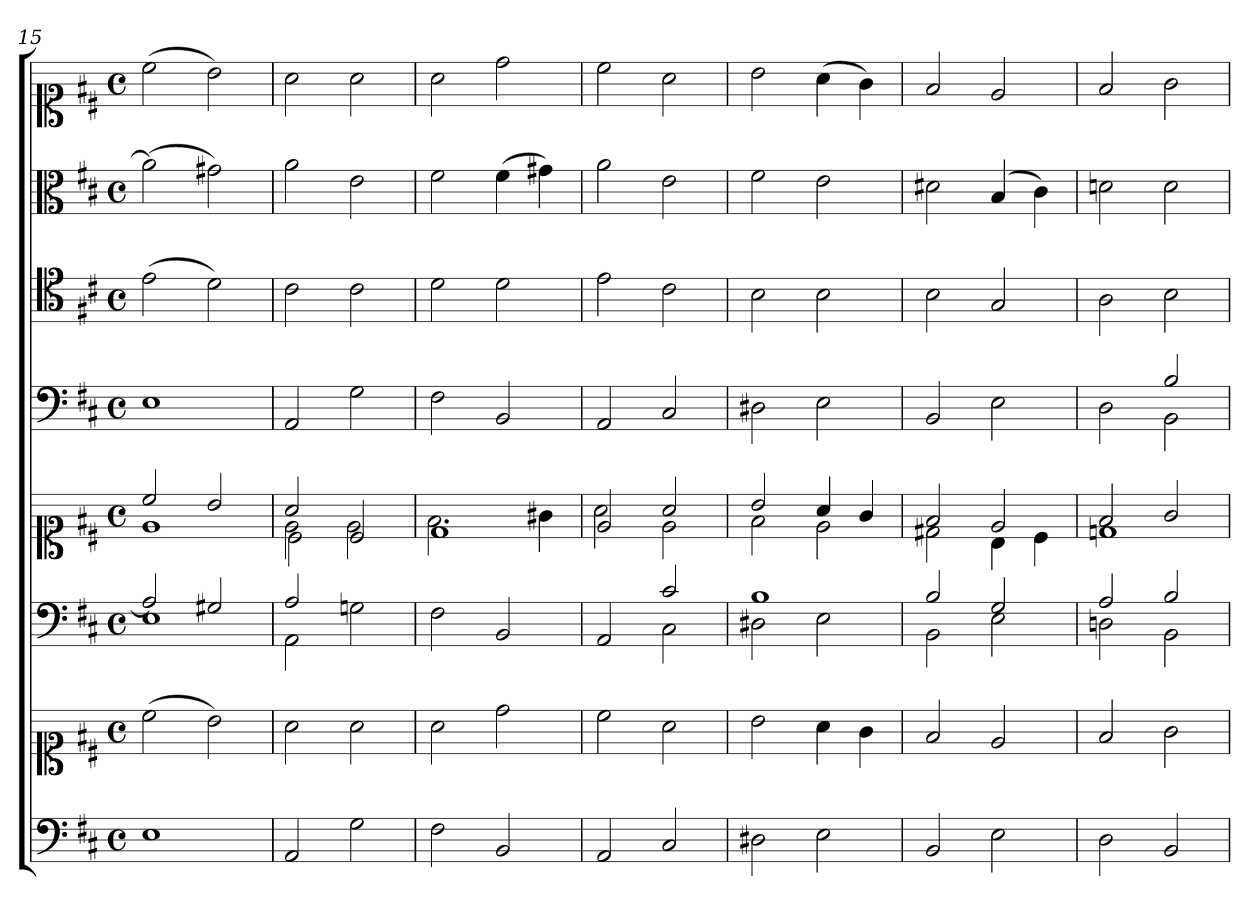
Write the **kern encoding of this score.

**kern	**kern	**kern	**kern	**kern	**kern	**kern	**kern
*part6	*part6	*part5	*part5	*part4	*part3	*part2	*part1
*staff8	*staff7	*staff6	*staff5	*staff4	*staff3	*staff2	*staff1
*clefF4	*clefC1	*clefF4	*clefC1	*clefF4	*clefC4	*clefC3	*clefC1
*k[f#c#]	*k[f#c#]	*k[f#c#]	*k[f#c#]	*k[f#c#]	*k[f#c#]	*k[f#c#]	*k[f#c#]
*D:	*D:	*D:	*D:	*D:	*D:	*D:	*D:
*M4/4	*M4/4	*M4/4	*M4/4	*M4/4	*M4/4	*M4/4	*M4/4
*met(c)	*met(c)	*met(c)	*met(c)	*met(c)	*met(c)	*met(c)	*met(c)
=15	=15	=15	=15	=15	=15	=15	=15
*	*	*^	*^	*	*	*	*
1E	(2cc#	2A]	1E	2cc#	1e	1E	(2e	(2a]	(2cc#
.	2b)	2G#X	.	2b	.	.	2d)	2g#X)	2b)
=16	=16	=16	=16	=16	=16	=16	=16	=16	=16
*	*	*	*	*	*^	*	*	*	*
2AA	2a	2A	2AA	2a	2e	2c#\	2AA	2c#	2a	2a
2G	2a	2ryy	2Gn	2c#	2e	2ryy	2G	2c#	2e	2a
*	*	*v	*v	*	*	*	*	*	*	*
*	*	*	*	*v	*v	*	*	*	*
=17	=17	=17	=17	=17	=17	=17	=17	=17
2F#	2a	2F#	1d	2.f#	2F#	2d	2f#	2a
2BB	2dd	2BB	.	.	2BB	2d	(4f#	2dd
.	.	.	.	4g#X	.	.	4g#X)	.
=18	=18	=18	=18	=18	=18	=18	=18	=18
*	*	*^	*	*	*	*	*	*
2AA	2cc#	2ryy	2AA	2e	2a	2AA	2e	2a	2cc#
2C#	2a	2c#	2C#	2a	2e	2C#	2c#	2e	2a
=19	=19	=19	=19	=19	=19	=19	=19	=19	=19
2D#X	2b	1B	2D#X	2b	2f#	2D#X	2B	2f#	2b
2E	4a	.	2E	4a	2e	2E	2B	2e	(4a
.	4g	.	.	4g	.	.	.	.	4g)
=20	=20	=20	=20	=20	=20	=20	=20	=20	=20
2BB	2f#	2B	2BB	2f#	2d#X	2BB	2B	2d#X	2f#
2E	2e	2G	2E	2e	4B	2E	2G	(4B	2e
.	.	.	.	.	4c#	.	.	4c#)	.
=21	=21	=21	=21	=21	=21	=21	=21	=21	=21
*	*	*	*	*	*	*^	*	*	*
2D	2f#	2A	2Dn	2f#	1dn	2D	2ryy	2A	2dn	2f#
2BB	2g	2B	2BB	2g	.	2B	2BB	2B	2d	2g
*	*	*v	*v	*	*	*v	*v	*	*	*
*	*	*	*v	*v	*	*	*	*
=	=	=	=	=	=	=	=
*-	*-	*-	*-	*-	*-	*-	*-
